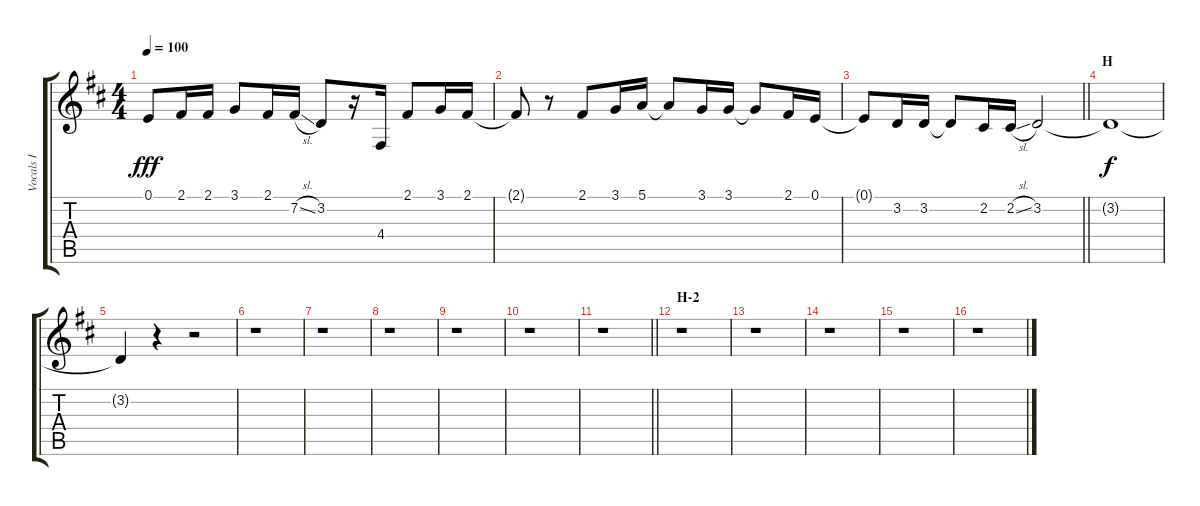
\track ("Vocals I" "Vocals I") {instrument voiceoohs}
\staff {score tabs}
\tuning (E4 B3 G3 D3 A2 E2) {hide}
\ts (4 4)
\tempo 100
\clef g2
\ks d
0.1{t}.8{dy fff} 2.1.16 2.1.16 3.1.8 2.1.16 7.2{sl}.16 3.2.8 r.16 4.4.16 2.1.8 3.1.16 2.1.16 |
2.1{t}.8 r.8 2.1.8 3.1.16 5.1.16 5.1{t}.8 3.1.16 3.1.16 3.1{t}.8 2.1.16 0.1.16 |
\barLineRight lightlight
0.1{t}.8 3.2.16 3.2.16 3.2{t}.8 2.2.16 2.2{sl}.16 3.2.2 |
\section ("" "H")
3.2{t}.1{dy f} |
3.2{t}.4 r.4 r.2 |
r.1 |
r.1 |
r.1 |
r.1 |
r.1 |
\barLineRight lightlight
r.1 |
\section ("" "H-2")
r.1 |
r.1 |
r.1 |
r.1 |
r.1{volume 0}
